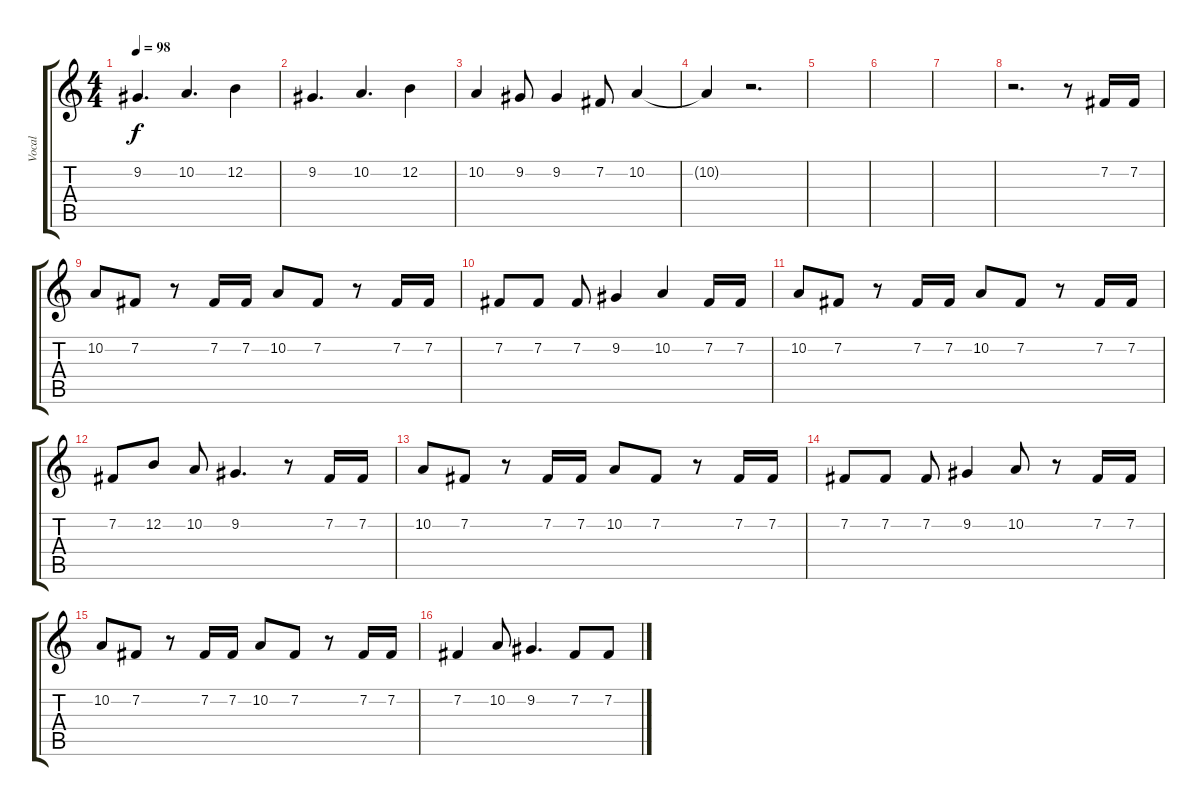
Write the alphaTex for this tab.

\track ("Vocal" "Vocal") {instrument pad4choir}
\staff {score tabs}
\tuning (E4 B3 G3 D3 A2 E2) {hide}
\ts (4 4)
\tempo 98
\clef g2
\ks c
9.2.4{d dy f} 10.2.4{d} 12.2.4 |
9.2.4{d} 10.2.4{d} 12.2.4 |
10.2.4 9.2.8 9.2.4 7.2.8 10.2.4 |
10.2{t}.4 r.2{d} |
|
|
|
r.2{d} r.8 7.2.16 7.2.16 |
10.2.8 7.2.8 r.8 7.2.16 7.2.16 10.2.8 7.2.8 r.8 7.2.16 7.2.16 |
7.2.8 7.2.8 7.2.8 9.2.4 10.2.4 7.2.16 7.2.16 |
10.2.8 7.2.8 r.8 7.2.16 7.2.16 10.2.8 7.2.8 r.8 7.2.16 7.2.16 |
7.2.8 12.2.8 10.2.8 9.2.4{d} r.8 7.2.16 7.2.16 |
10.2.8 7.2.8 r.8 7.2.16 7.2.16 10.2.8 7.2.8 r.8 7.2.16 7.2.16 |
7.2.8 7.2.8 7.2.8 9.2.4 10.2.8 r.8 7.2.16 7.2.16 |
10.2.8 7.2.8 r.8 7.2.16 7.2.16 10.2.8 7.2.8 r.8 7.2.16 7.2.16 |
7.2.4 10.2.8 9.2.4{d} 7.2.8 7.2.8
